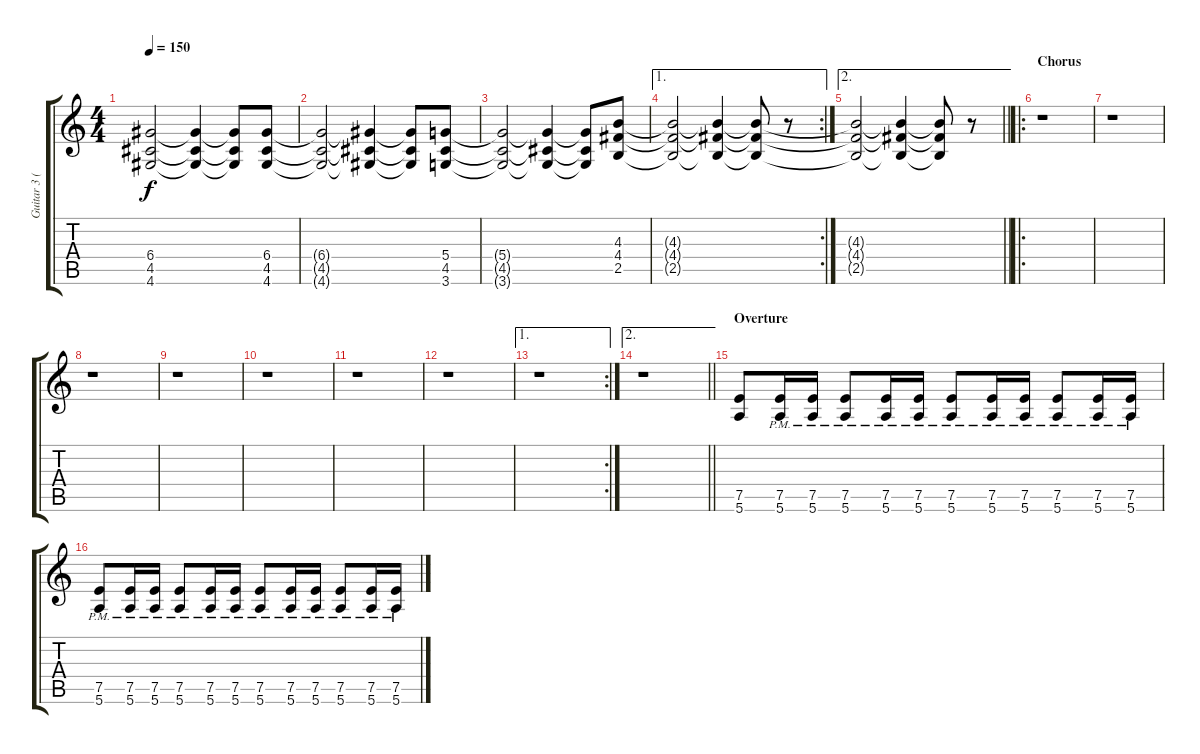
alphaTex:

\track ("Guitar 3 (Gers)" "Guitar 3 (") {instrument distortionguitar}
\staff {score tabs}
\tuning (E4 B3 G3 D3 A2 E2) {hide}
\ts (4 4)
\tempo 150
\clef g2
\ks c
(6.4{t} 4.5{t} 4.6{t}).2{dy f} (6.4{t} 4.5{t} 4.6{t}).4 (6.4{t} 4.5{t} 4.6{t}).8 (6.4 4.5 4.6).8 |
(6.4{t} 4.5{t} 4.6{t}).2 (6.4{t} 4.5{t} 4.6{t}).4 (6.4{t} 4.5{t} 4.6{t}).8 (5.4 4.5 3.6).8 |
(5.4{t} 4.5{t} 3.6{t}).2 (5.4{t} 4.5{t} 3.6{t}).4 (5.4{t} 4.5{t} 3.6{t}).8 (4.3 4.4 2.5).8 |
\ae 1
\rc 2
(4.3{t} 4.4{t} 2.5{t}).2 (4.3{t} 4.4{t} 2.5{t}).4 (4.3{t} 4.4{t} 2.5{t}).8 r.8 |
\ae 2
\barLineRight lightlight
(4.3{t} 4.4{t} 2.5{t}).2 (4.3{t} 4.4{t} 2.5{t}).4 (4.3{t} 4.4{t} 2.5{t}).8 r.8 |
\ro
\section ("" "Chorus")
r.1 |
r.1 |
r.1 |
r.1 |
r.1 |
r.1 |
r.1 |
\ae 1
\rc 2
r.1 |
\ae 2
\barLineRight lightlight
r.1 |
\section ("" "Overture")
(7.5 5.6).8 (7.5{pm} 5.6{pm}).16 (7.5{pm} 5.6{pm}).16 (7.5{pm} 5.6{pm}).8 (7.5{pm} 5.6{pm}).16 (7.5{pm} 5.6{pm}).16 (7.5{pm} 5.6{pm}).8 (7.5{pm} 5.6{pm}).16 (7.5{pm} 5.6{pm}).16 (7.5{pm} 5.6{pm}).8 (7.5{pm} 5.6{pm}).16 (7.5{pm} 5.6{pm}).16 |
(7.5{pm} 5.6{pm}).8 (7.5{pm} 5.6{pm}).16 (7.5{pm} 5.6{pm}).16 (7.5{pm} 5.6{pm}).8 (7.5{pm} 5.6{pm}).16 (7.5{pm} 5.6{pm}).16 (7.5{pm} 5.6{pm}).8 (7.5{pm} 5.6{pm}).16 (7.5{pm} 5.6{pm}).16 (7.5{pm} 5.6{pm}).8 (7.5{pm} 5.6{pm}).16 (7.5{pm} 5.6{pm}).16
